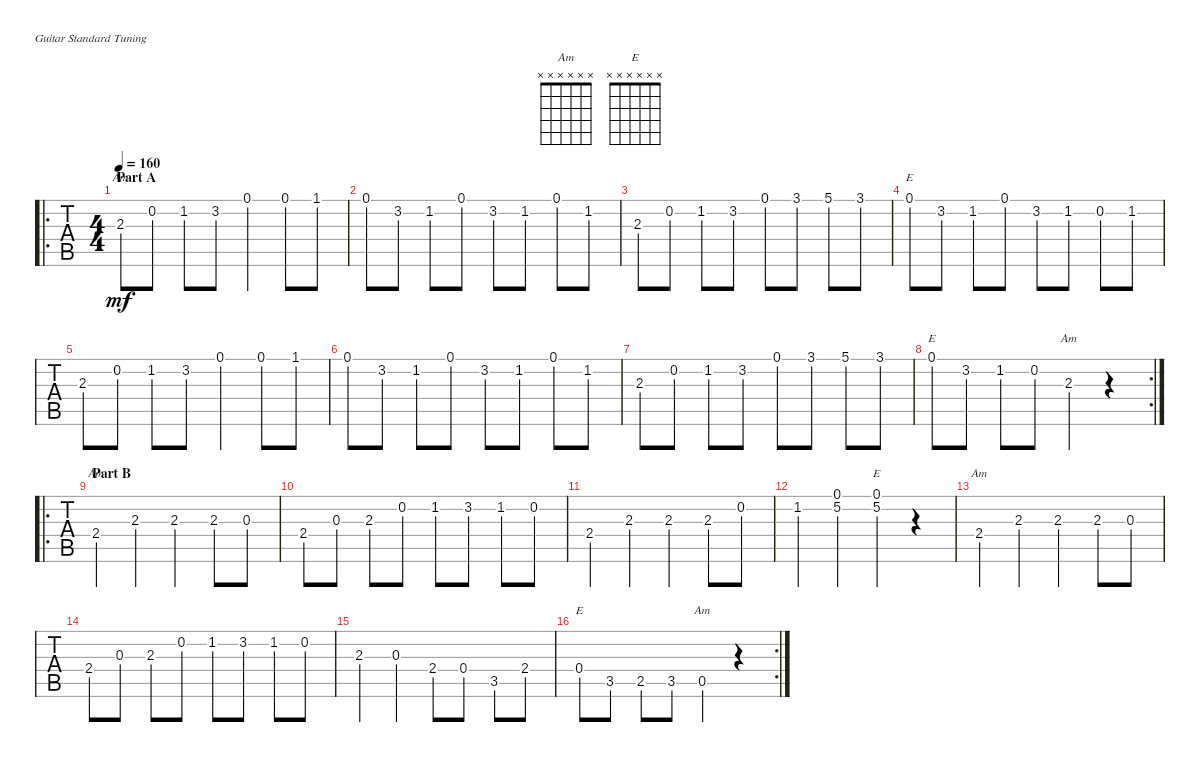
\defaultSystemsLayout 4
\bracketExtendMode groupsimilarinstruments
\singleTrackTrackNamePolicy hidden
\multiTrackTrackNamePolicy hidden
\otherSystemsTrackNameOrientation horizontal
\track ("Guitar" "Guitar") {mute instrument electricguitarjazz}
\staff {tabs}
\tuning (E4 B3 G3 D3 A2 E2)
\chord ("Am" x x x x x x)
\chord ("E" x x x x x x)
\ro
\ts (4 4)
\section ("" "Part A")
\tempo 160
\clef g2
\ks c
2.3.8{ch "Am" dy mf instrument electricguitarjazz} 0.2.8 1.2.8 3.2.8 0.1.4 0.1.8 1.1.8 |
0.1.8 3.2.8 1.2.8 0.1.8 3.2.8 1.2.8 0.1.8 1.2.8 |
2.3.8 0.2.8 1.2.8 3.2.8 0.1.8 3.1.8 5.1.8 3.1.8 |
0.1.8{ch "E"} 3.2.8 1.2.8 0.1.8 3.2.8 1.2.8 0.2.8 1.2.8 |
2.3.8 0.2.8 1.2.8 3.2.8 0.1.4 0.1.8 1.1.8 |
0.1.8 3.2.8 1.2.8 0.1.8 3.2.8 1.2.8 0.1.8 1.2.8 |
2.3.8 0.2.8 1.2.8 3.2.8 0.1.8 3.1.8 5.1.8 3.1.8 |
\rc 2
0.1.8{ch "E"} 3.2.8 1.2.8 0.2.8 2.3.4{ch "Am"} r.4 |
\ro
\section ("" "Part B")
2.4.4{ch "Am"} 2.3.4 2.3.4 2.3.8 0.3.8 |
2.4.8 0.3.8 2.3.8 0.2.8 1.2.8 3.2.8 1.2.8 0.2.8 |
2.4.4 2.3.4 2.3.4 2.3.8 0.2.8 |
1.2.4 (5.2 0.1).4 (5.2 0.1).4{ch "E"} r.4 |
2.4.4{ch "Am"} 2.3.4 2.3.4 2.3.8 0.3.8 |
2.4.8 0.3.8 2.3.8 0.2.8 1.2.8 3.2.8 1.2.8 0.2.8 |
2.3.4 0.3.4 2.4.8 0.4.8 3.5.8 2.4.8 |
\rc 2
0.4.8{ch "E"} 3.5.8 2.5.8 3.5.8 0.5.4{ch "Am"} r.4
